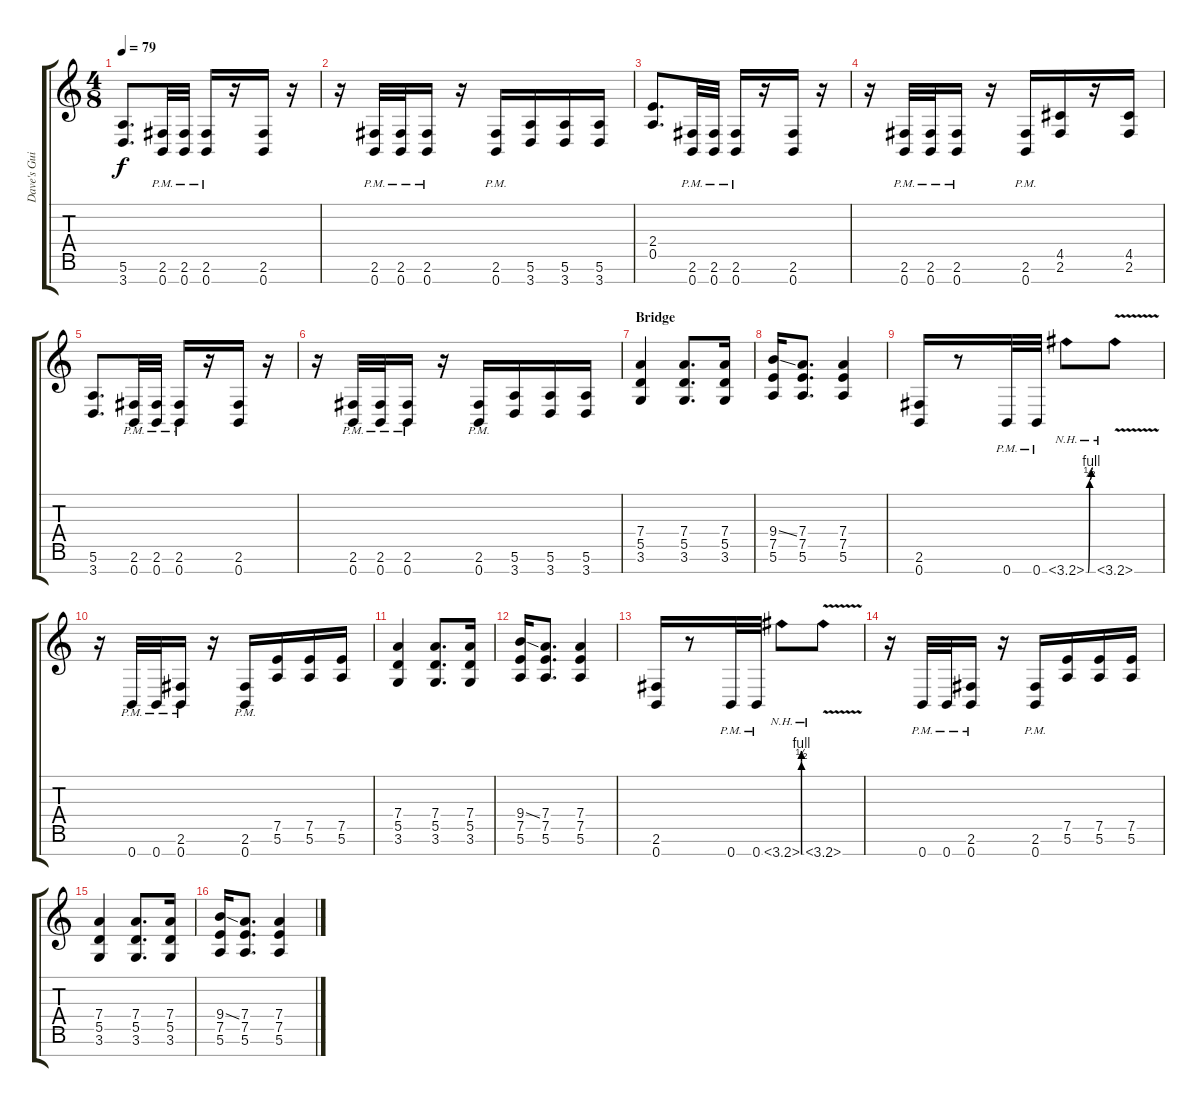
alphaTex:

\track ("Dave's Guitar" "Dave's Gui") {instrument distortionguitar}
\staff {score tabs}
\tuning (E4 B3 G3 D3 A2 E2 B1) {hide}
\ts (4 8)
\tempo 79
\clef g2
\ks c
(5.6 3.7).8{d dy f} (2.6{pm} 0.7{pm}).32 (2.6{pm} 0.7{pm}).32 (2.6{pm} 0.7{pm}).16 r.16 (2.6 0.7).16 r.16 |
r.16 (2.6{pm} 0.7{pm}).32 (2.6{pm} 0.7{pm}).32 (2.6{pm} 0.7{pm}).16 r.16 (2.6{pm} 0.7{pm}).16 (5.6 3.7).16 (5.6 3.7).16 (5.6 3.7).16 |
(2.4 0.5).8{d} (2.6{pm} 0.7{pm}).32 (2.6{pm} 0.7{pm}).32 (2.6{pm} 0.7{pm}).16 r.16 (2.6 0.7).16 r.16 |
r.16 (2.6{pm} 0.7{pm}).32 (2.6{pm} 0.7{pm}).32 (2.6{pm} 0.7{pm}).16 r.16 (2.6{pm} 0.7{pm}).16 (4.5 2.6).16 r.16 (4.5 2.6).16 |
(5.6 3.7).8{d} (2.6{pm} 0.7{pm}).32 (2.6{pm} 0.7{pm}).32 (2.6{pm} 0.7{pm}).16 r.16 (2.6 0.7).16 r.16 |
r.16 (2.6{pm} 0.7{pm}).32 (2.6{pm} 0.7{pm}).32 (2.6{pm} 0.7{pm}).16 r.16 (2.6{pm} 0.7{pm}).16 (5.6 3.7).16 (5.6 3.7).16 (5.6 3.7).16 |
\section ("" "Bridge")
(7.4 5.5 3.6).4 (7.4 5.5 3.6).8{d} (7.4 5.5 3.6).16 |
(9.4{ss} 7.5 5.6).16 (7.4 7.5 5.6).8{d} (7.4 7.5 5.6).4 |
(2.6 0.7).16 r.8 0.7{pm}.32 0.7{pm}.32 3.7{be (custom 0 0 15 0 30 2 45 4 60 4) nh}.8 3.7{nh v}.8 |
r.16 0.7{pm}.32 0.7{pm}.32 (2.6{pm} 0.7{pm}).16 r.16 (2.6{pm} 0.7{pm}).16 (7.5 5.6).16 (7.5 5.6).16 (7.5 5.6).16 |
(7.4 5.5 3.6).4 (7.4 5.5 3.6).8{d} (7.4 5.5 3.6).16 |
(9.4{ss} 7.5 5.6).16 (7.4 7.5 5.6).8{d} (7.4 7.5 5.6).4 |
(2.6 0.7).16 r.8 0.7{pm}.32 0.7{pm}.32 3.7{be (custom 0 0 15 0 30 2 45 4 60 4) nh}.8 3.7{nh v}.8 |
r.16 0.7{pm}.32 0.7{pm}.32 (2.6{pm} 0.7{pm}).16 r.16 (2.6{pm} 0.7{pm}).16 (7.5 5.6).16 (7.5 5.6).16 (7.5 5.6).16 |
(7.4 5.5 3.6).4 (7.4 5.5 3.6).8{d} (7.4 5.5 3.6).16 |
(9.4{ss} 7.5 5.6).16 (7.4 7.5 5.6).8{d} (7.4 7.5 5.6).4
